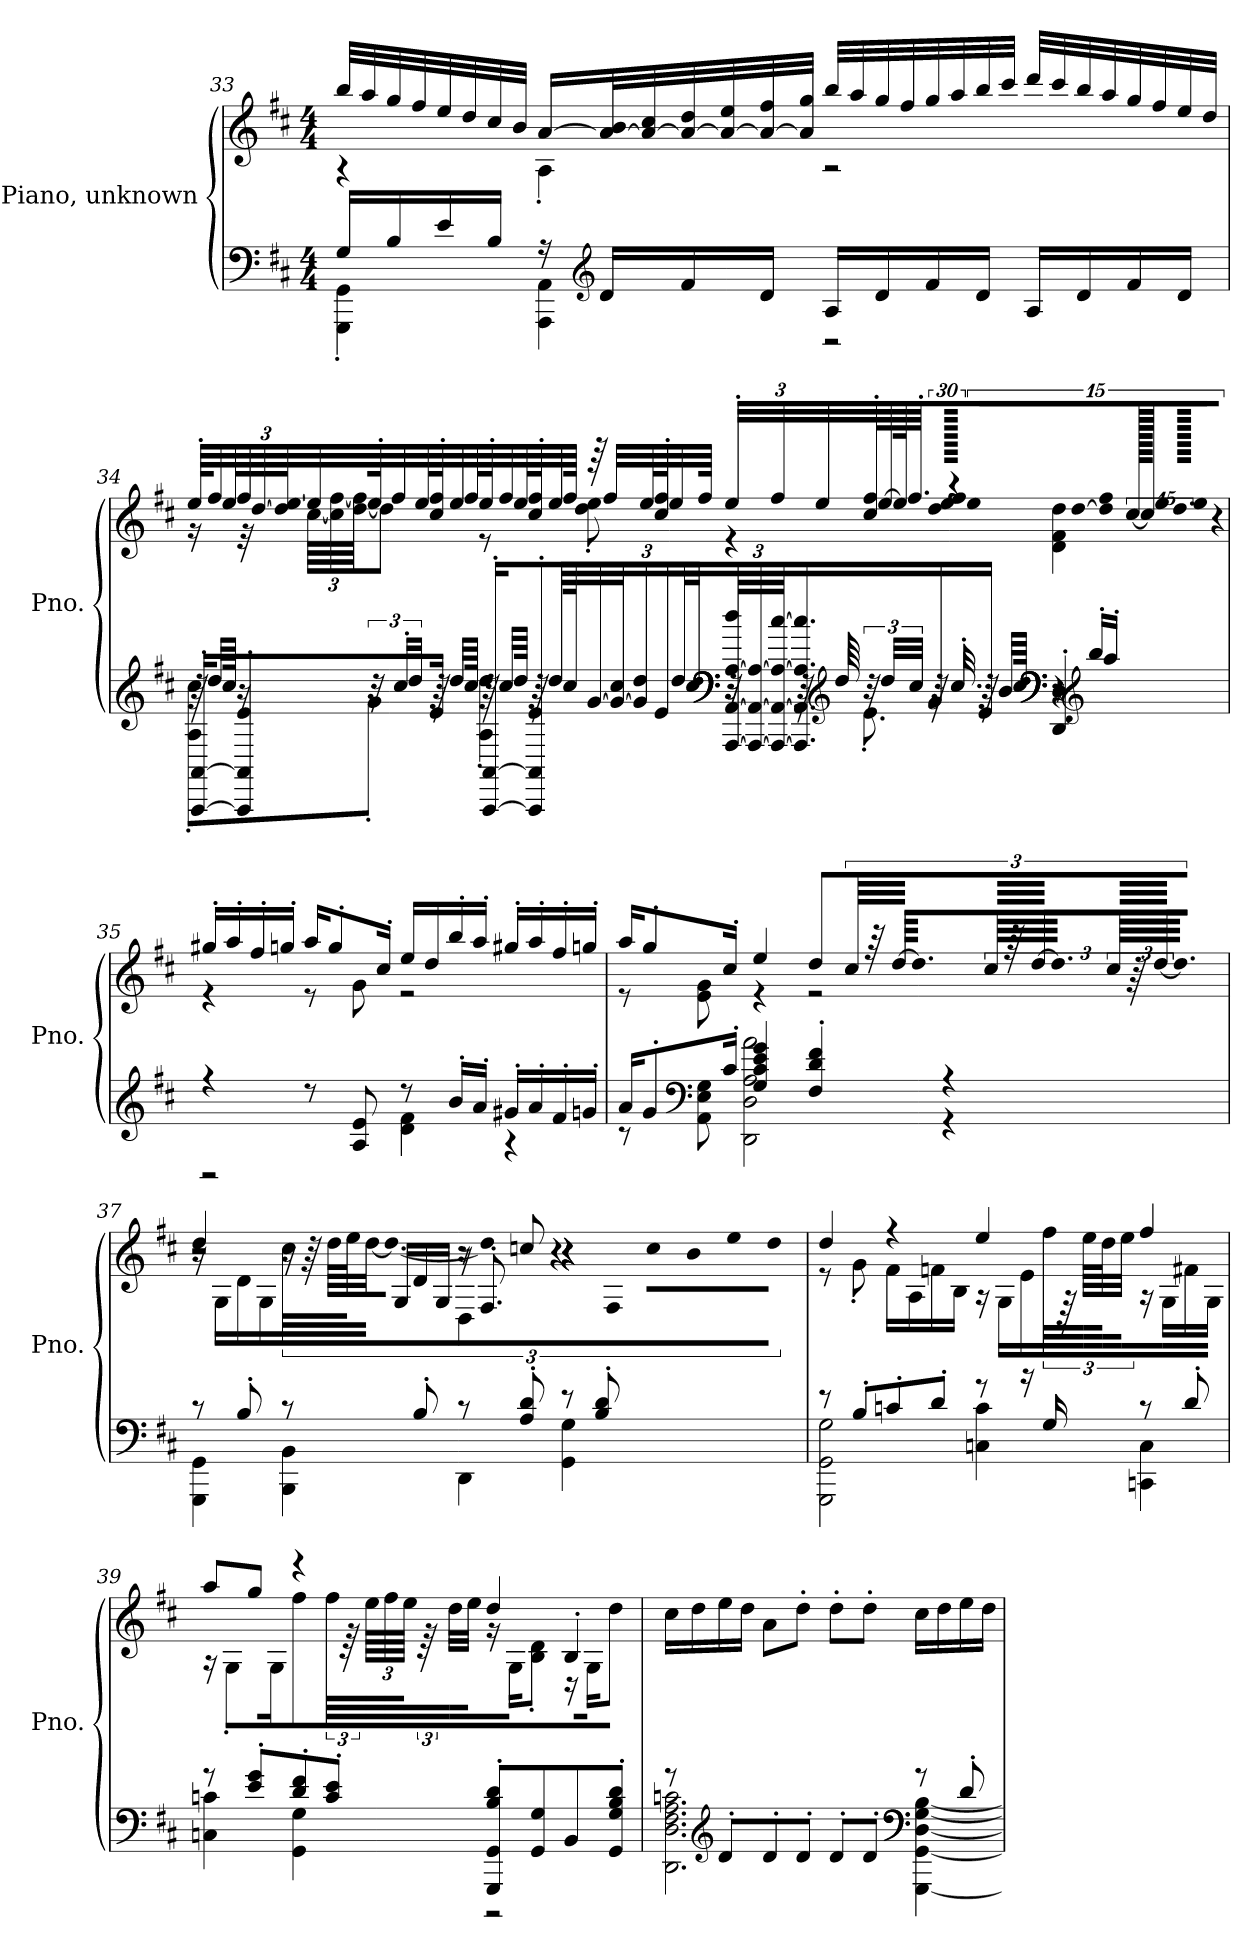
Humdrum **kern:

**kern	**kern
*part1	*part1
*staff2	*staff1
*I"Piano, unknown	*
*I'Pno.	*
!!LO:LB:g=z
*clefF4	*clefG2
*k[f#c#]	*k[f#c#]
*M4/4	*M4/4
=33	=33
*^	*^
16G/LL	4GGG\' 4GG\'	32bb/LLL	4r
.	.	32aa/	.
16B/	.	32gg/	.
.	.	32ff#/	.
16e/	.	32ee/	.
.	.	32dd/	.
16B/JJ	.	32cc#/	.
.	.	32b/JJJ	.
16r	4AAA\ 4AA\	[16a/LL	4A'\
*clefG2	*	*	*
16d/LL	.	32a/_ 32b/L	.
.	.	32a/_ 32cc#/	.
16f#/	.	32a/_ 32dd/	.
.	.	32a/_ 32ee/	.
16d/JJ	.	32a/_ 32ff#/	.
.	.	32a/] 32gg/JJJ	.
16A/LL	2r	32bb/LLL	2r
.	.	32aa/	.
16d/	.	32gg/	.
.	.	32ff#/	.
16f#/	.	32gg/	.
.	.	32aa/	.
16d/JJ	.	32bb/	.
.	.	32ccc#/JJJ	.
16A/LL	.	32ddd/LLL	.
.	.	32ccc#/	.
16d/	.	32bb/	.
.	.	32aa/	.
16f#/	.	32gg/	.
.	.	32ff#/	.
16d/JJ	.	32ee/	.
.	.	32dd/JJJ	.
!!LO:LB:g=z	!!
=34	=34	=34	=34
*	*^	*	*
64r	8A\' 8cc#\'L	[16AAA/' [16AA/'KL	64ee'/KLLL	16r
32dd/LLL	.	.	32ff#/	.
64cc#/JJJk	.	.	64ee/L	.
*	*	*	*Xbrackettup	*
16r	.	8AAA/]' 8AA/]' 8e/'	96ff#/	32r
.	.	.	[96dd/	.
.	.	.	96dd/] [96ee/J	.
.	.	.	32ee/]	[96cc#\LLLL
.	.	.	.	96cc#\] [96ff#\
.	.	.	.	[96dd\ 96ff#\]JJJ
48r	8g'\J	.	64ee'/K	8dd\J]
.	.	.	32ff#/	.
48cc#'/LLL	.	.	.	.
48dd/JJJ	.	.	.	.
.	.	.	64ee/L	.
64r	.	16e/Jk	64cc#/' 64ff#/'J	.
32dd/LLL	.	.	32ee/	.
64cc#/JJJk	.	.	64ff#/L	.
64r	4A\' 4dd\'	[16AAA/' [16AA/'KL	64ee'/J	8r
32cc#/LLL	.	.	32ff#/	.
64dd/JJJk	.	.	64ee/L	.
64r	.	8AAA/]' 8AA/]' 8e/'	64cc#/' 64ff#/'J	.
32dd/LLL	.	.	32ee/	.
64cc#/K	.	.	64ff#/JJJk	.
*Xbrackettup	*	*	*	*
[48g/	.	.	64r	8dd\' 8ee\'
.	.	.	32ff#/LLL	.
48g/_ 48cc#/J	.	.	.	.
24g/] 24dd/	.	.	.	.
.	.	.	64ee/L	.
.	.	16e/L	64cc#/' 64ff#/'J	.
.	.	.	32ee/	.
48dd/L	.	.	.	.
48cc#/JJJ	.	.	.	.
.	.	.	64ff#/JJJk	.
*clefF4	*	*	*	*
32r	16r	[96AAA/ [96AA/ [96A/ 96dd/LL	48ee'/LLL	4r
.	.	96AAA/_ 96AA/_ 96A/_	.	.
.	.	96AAA/_ 96AA/_ 96A/_ [96cc#/JJ	48ff#/	.
64r	.	16.AAA/] 16.AA/] 16.A/] 16.cc#/]	.	.
.	.	.	48ee/	.
*clefG2	*	*	*	*
64dd/	.	.	.	.
*brackettup	*	*	*	*
48r	8.e'\	.	64cc#/' 64ff#/'L	.
.	.	.	[64ee/	.
48dd/LLL	.	.	.	.
.	.	.	128ee/K]	.
.	.	.	64.ff#'/	.
48cc#/JJJ	.	.	.	.
*	*	*	*brackettup	*
!	!	!	!LO:N:vis=256	!
64r	.	16g/	1920%17dd/ 1920%17ee/JJJJk	.
!	!	!	!LO:N:vis=128	!
.	.	.	1920%17r	.
32.cc#'/	.	.	.	.
!	!	!	!LO:N:vis=64	!
.	.	.	960%17ff#/	.
.	.	.	1920ryy	.
!	!	!	!LO:N:vis=256	!
.	.	.	1920%17ee/LLLLL	.
!	!	!	!LO:N:vis=256	!
.	.	.	[1920%17dd/	.
!	!	!	!LO:N:vis=256	!
.	.	.	1920%17dd/] 1920%17ff#/	.
64r	.	16e/JJ	[1920cc#/	.
.	.	.	120cc#/]	.
!	!	!	!LO:N:vis=256	!
.	.	.	1920%17ee/J	.
32b/LLL	.	.	.	.
!	!	!	!LO:N:vis=64.	!
.	.	.	640%17dd/	.
.	.	.	1920ryy	.
!	!	!	!LO:N:vis=64	!
.	.	.	960%17ee/JJJJ	.
64cc#/JJJk	.	.	.	.
*clefF4	*	*	*	*
8r	4r	4DD/' 4D/'	4r	4d\ 4f#\ 4dd\
*clefG2	*	*	*	*
16bb'/LL	.	.	.	.
16aa'/JJ	.	.	.	.
*	*v	*v	*	*
!!LO:PB:g=z	!!
=35	=35	=35	=35
4r	2r	16gg#X'/LL	4r
.	.	16aa'/	.
.	.	16ff#'/	.
.	.	16ggn'/JJ	.
8r	.	16aa/KL	8r
.	.	8gg'/	.
8A/ 8e/	.	.	8g\
.	.	16cc#'/Jk	.
8r	4d\ 4f#\	16ee/LL	2r
.	.	16dd/	.
16b'/LL	.	16bb'/	.
16a'/JJ	.	16aa'/JJ	.
16g#X'/LL	4r	16gg#X'/LL	.
16a'/	.	16aa'/	.
16f#'/	.	16ff#'/	.
16gn'/JJ	.	16ggn'/JJ	.
=36	=36	=36	=36
16a/KL	8r	16aa/KL	8r
8g'/	.	8gg'/	.
*clefF4	*	*	*
.	8AA\ 8E\ 8G\	.	8e\ 8g\
16c#'/Jk	.	16cc#'/Jk	.
4G/ 4c#/ 4e/ 4g/	2DD\ 2D\ 2A\ 2a\	4ee/	4r
4F#/' 4d/' 4f#/'	.	8dd/L	2r
.	.	96cc#/Jkkk	.
.	.	96r	.
.	.	[96dd/KKLL	.
.	.	16.dd/]	.
4r	4r	96cc#/JJkk	.
.	.	96r	.
.	.	[96dd/KKLL	.
.	.	16.dd/]	.
.	.	96cc#/JJkk	.
.	.	96r	.
.	.	[96dd/KKLL	.
.	.	16.dd/JJ]	.
!!LO:LB:g=z
=37	=37	=37	=37
*	*	*^	*^
8r	4GGG\ 4GG\	2r	16r	4dd/	2r
.	.	.	16G\LL	.	.
8B'/	.	.	16d\	.	.
.	.	.	16G\	.	.
8r	4BBB\ 4BB\	.	96cc#\JJkk	16r	.
.	.	.	96r	.	.
.	.	.	96dd\LLLL	.	.
*	*	*	*Xbrackettup	*	*
.	.	.	96ee\J	.	.
.	.	.	[48dd\JJ	.	.
.	.	.	8.dd\J_	16G/LL	.
8B'/	.	.	.	16d/	.
.	.	.	.	16G/JJ	.
8r	4DD\	8r	8dd\]	16r	4D\
.	.	.	.	8.F#'/	.
8A/' 8d/'	.	8ccn/	16r	.	.
.	.	.	16F#\	.	.
8r	4GG\ 4G\	4r	16cc\LL	4r	4r
.	.	.	16b\	.	.
8B/' 8d/'	.	.	16ee\	.	.
.	.	.	16dd\JJ	.	.
*	*	*	*v	*v	*v
=38	=38	=38	=38
8r	2GGG\ 2GG\ 2G\	4dd/	8r
8B'/L	.	.	8g'\
8cn'/	.	4r	16f#\LL
.	.	.	16A\
8d'/J	.	.	16fn\
.	.	.	16B\JJ
8r	4Cn\ 4c\	4ee/	16r
.	.	.	16G\LL
16r	.	.	16e\
*	*	*	*brackettup
16G/	.	.	96ff#\JJkk
.	.	.	96r
.	.	.	96ee\LLLL
*	*	*	*Xbrackettup
.	.	.	96dd\J
.	.	.	48ee\JJJ
8r	4CCn\ 4C\	4ff#/	16r
.	.	.	16G\LL
8d'/	.	.	16f#X\
.	.	.	16G\JJ
!!LO:LB:g=z	!!
=39	=39	=39	=39
8r	4Cn\ 4cn\	8aa/L	16r
.	.	.	8G'\L
8e/' 8g/'L	.	8gg/J	.
.	.	.	16G\K
8d/' 8f#/'	4GG\ 4G\	4r	8ff#\
*	*	*	*brackettup
8c/' 8e/'J	.	.	96ff#\Jkkk
.	.	.	96r
.	.	.	96ee\LLLL
.	.	.	96ff#\
.	.	.	96ee\JJJJ
.	.	.	96r
.	.	.	32dd\LLL
.	.	.	32ee\JJJ
8GGG/' 8GG/' 8B/' 8d/'L	2r	4dd/	16r
.	.	.	16G\KL
8GG/ 8G/	.	.	8B\' 8d\'J
8BB/	.	4B'/	16r
.	.	.	16G\KL
8GG/' 8G/' 8B/' 8d/'J	.	.	8dd\J
*	*	*v	*v
=40	=40	=40
8r	2.DD\ 2.D\ 2.F#\ 2.A\ 2.cn\	16cc#\LL
.	.	16dd\
*clefG2	*	*
8d'/L	.	16ee\
.	.	16dd\JJ
8d'/	.	8a\L
8d'/J	.	8dd'\J
8d'/L	.	8dd'\L
8d'/J	.	8dd'\J
*clefF4	*	*
8r	[4GGG\ [4GG\ [4D\ [4G\ [4B\	16cc#\LL
.	.	16dd\
8d'/	.	16ee\
.	.	16dd\JJ
*v	*v	*
=	=
*-	*-
